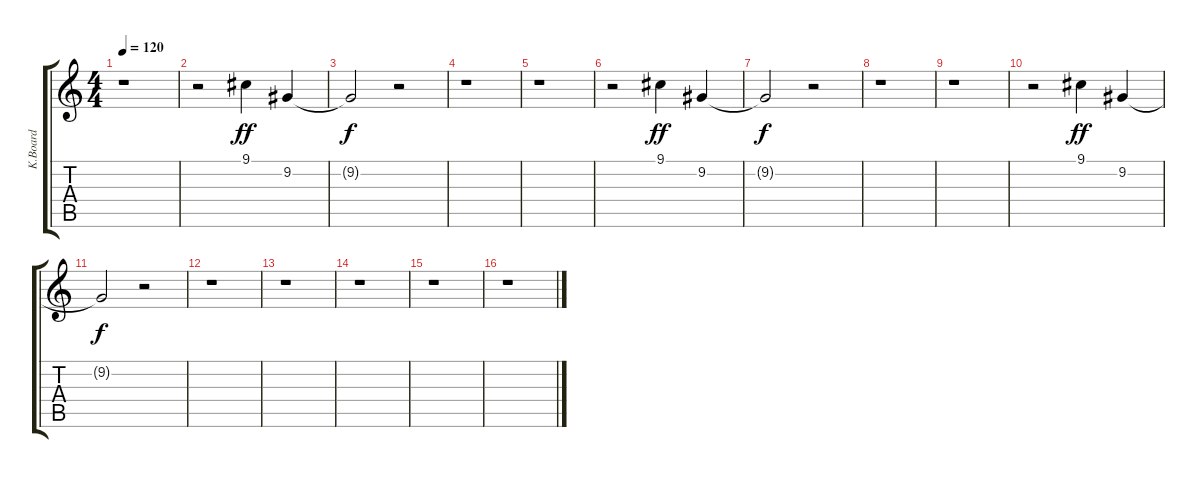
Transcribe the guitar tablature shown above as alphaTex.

\track ("K.Board    (GS) " "K.Board   ") {instrument acousticgrandpiano}
\staff {score tabs}
\tuning (E4 B3 G3 D3 A2 E2) {hide}
\ts (4 4)
\tempo 120
\clef g2
\ks c
r.1{dy ff} |
r.2 9.1.4 9.2.4 |
9.2{t}.2{dy f} r.2 |
r.1 |
r.1 |
r.2 9.1.4{dy ff} 9.2.4 |
9.2{t}.2{dy f} r.2 |
r.1 |
r.1 |
r.2 9.1.4{dy ff} 9.2.4 |
9.2{t}.2{dy f} r.2 |
r.1 |
r.1 |
r.1 |
r.1 |
r.1
